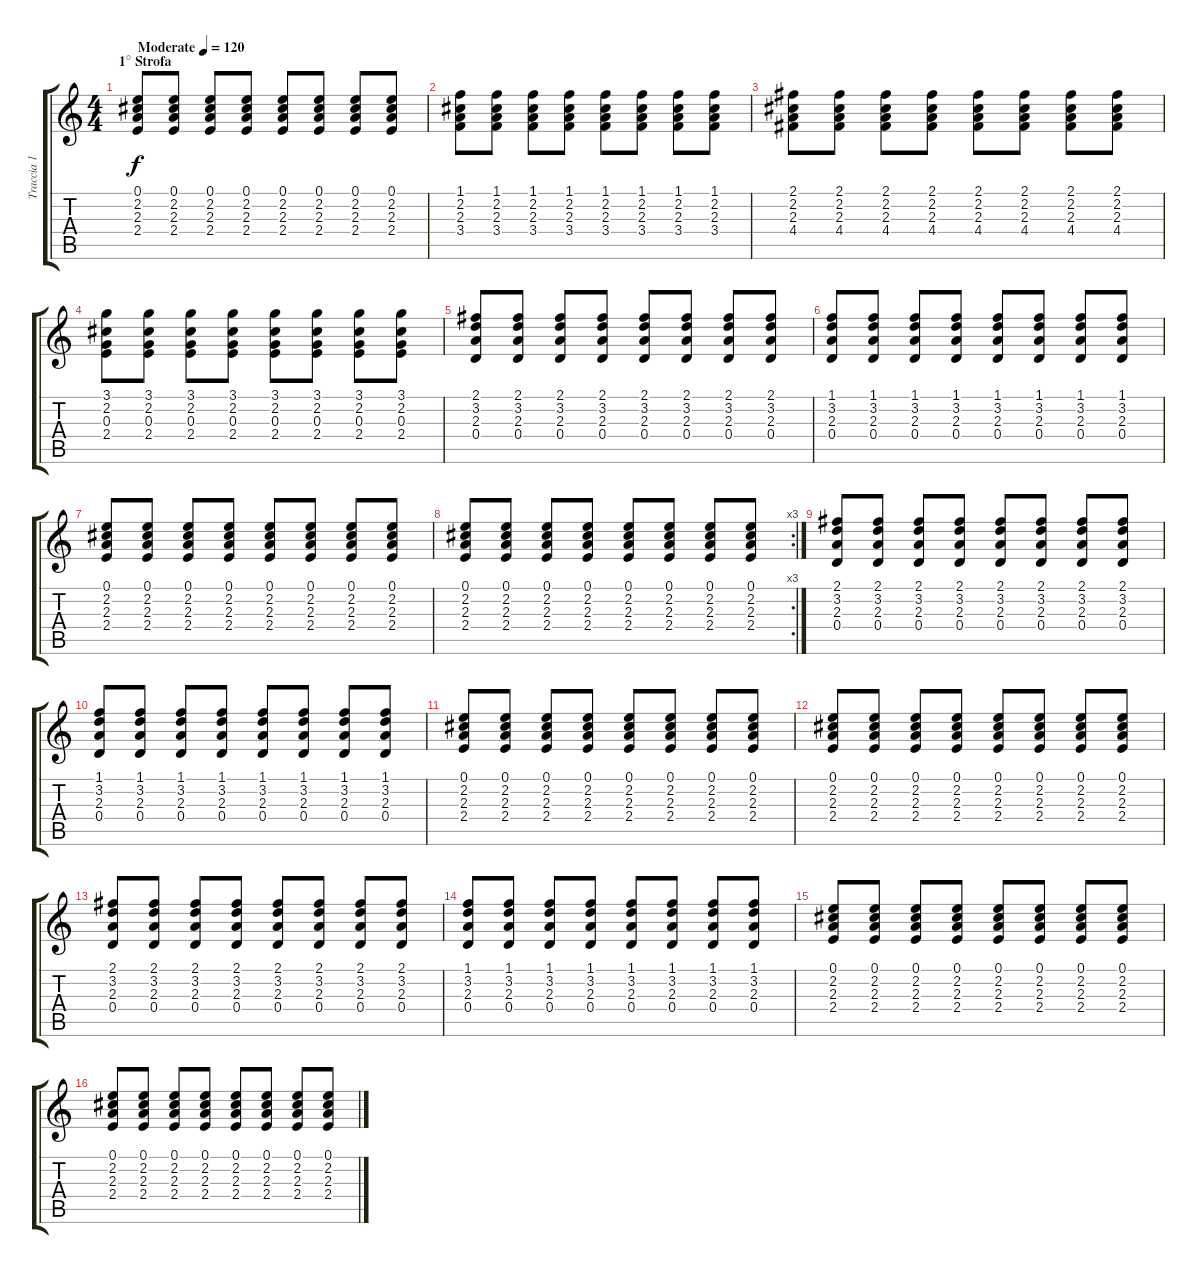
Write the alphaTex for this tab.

\track ("Traccia 1" "Traccia 1") {instrument electricguitarclean}
\staff {score tabs}
\tuning (E4 B3 G3 D3 A2 E2) {hide}
\ts (4 4)
\section ("" "1° Strofa")
\tempo (120 "Moderate")
\clef g2
\ks c
(0.1 2.2 2.3 2.4).8{dy f instrument electricguitarclean} (0.1 2.2 2.3 2.4).8 (0.1 2.2 2.3 2.4).8 (0.1 2.2 2.3 2.4).8 (0.1 2.2 2.3 2.4).8 (0.1 2.2 2.3 2.4).8 (0.1 2.2 2.3 2.4).8 (0.1 2.2 2.3 2.4).8 |
(1.1 2.2 2.3 3.4).8 (1.1 2.2 2.3 3.4).8 (1.1 2.2 2.3 3.4).8 (1.1 2.2 2.3 3.4).8 (1.1 2.2 2.3 3.4).8 (1.1 2.2 2.3 3.4).8 (1.1 2.2 2.3 3.4).8 (1.1 2.2 2.3 3.4).8 |
(2.1 2.2 2.3 4.4).8 (2.1 2.2 2.3 4.4).8 (2.1 2.2 2.3 4.4).8 (2.1 2.2 2.3 4.4).8 (2.1 2.2 2.3 4.4).8 (2.1 2.2 2.3 4.4).8 (2.1 2.2 2.3 4.4).8 (2.1 2.2 2.3 4.4).8 |
(3.1 2.2 0.3 2.4).8 (3.1 2.2 0.3 2.4).8 (3.1 2.2 0.3 2.4).8 (3.1 2.2 0.3 2.4).8 (3.1 2.2 0.3 2.4).8 (3.1 2.2 0.3 2.4).8 (3.1 2.2 0.3 2.4).8 (3.1 2.2 0.3 2.4).8 |
(2.1 3.2 2.3 0.4).8 (2.1 3.2 2.3 0.4).8 (2.1 3.2 2.3 0.4).8 (2.1 3.2 2.3 0.4).8 (2.1 3.2 2.3 0.4).8 (2.1 3.2 2.3 0.4).8 (2.1 3.2 2.3 0.4).8 (2.1 3.2 2.3 0.4).8 |
(1.1 3.2 2.3 0.4).8 (1.1 3.2 2.3 0.4).8 (1.1 3.2 2.3 0.4).8 (1.1 3.2 2.3 0.4).8 (1.1 3.2 2.3 0.4).8 (1.1 3.2 2.3 0.4).8 (1.1 3.2 2.3 0.4).8 (1.1 3.2 2.3 0.4).8 |
(0.1 2.2 2.3 2.4).8 (0.1 2.2 2.3 2.4).8 (0.1 2.2 2.3 2.4).8 (0.1 2.2 2.3 2.4).8 (0.1 2.2 2.3 2.4).8 (0.1 2.2 2.3 2.4).8 (0.1 2.2 2.3 2.4).8 (0.1 2.2 2.3 2.4).8 |
\rc 3
(0.1 2.2 2.3 2.4).8 (0.1 2.2 2.3 2.4).8 (0.1 2.2 2.3 2.4).8 (0.1 2.2 2.3 2.4).8 (0.1 2.2 2.3 2.4).8 (0.1 2.2 2.3 2.4).8 (0.1 2.2 2.3 2.4).8 (0.1 2.2 2.3 2.4).8 |
(2.1 3.2 2.3 0.4).8 (2.1 3.2 2.3 0.4).8 (2.1 3.2 2.3 0.4).8 (2.1 3.2 2.3 0.4).8 (2.1 3.2 2.3 0.4).8 (2.1 3.2 2.3 0.4).8 (2.1 3.2 2.3 0.4).8 (2.1 3.2 2.3 0.4).8 |
(1.1 3.2 2.3 0.4).8 (1.1 3.2 2.3 0.4).8 (1.1 3.2 2.3 0.4).8 (1.1 3.2 2.3 0.4).8 (1.1 3.2 2.3 0.4).8 (1.1 3.2 2.3 0.4).8 (1.1 3.2 2.3 0.4).8 (1.1 3.2 2.3 0.4).8 |
(0.1 2.2 2.3 2.4).8 (0.1 2.2 2.3 2.4).8 (0.1 2.2 2.3 2.4).8 (0.1 2.2 2.3 2.4).8 (0.1 2.2 2.3 2.4).8 (0.1 2.2 2.3 2.4).8 (0.1 2.2 2.3 2.4).8 (0.1 2.2 2.3 2.4).8 |
(0.1 2.2 2.3 2.4).8 (0.1 2.2 2.3 2.4).8 (0.1 2.2 2.3 2.4).8 (0.1 2.2 2.3 2.4).8 (0.1 2.2 2.3 2.4).8 (0.1 2.2 2.3 2.4).8 (0.1 2.2 2.3 2.4).8 (0.1 2.2 2.3 2.4).8 |
(2.1 3.2 2.3 0.4).8 (2.1 3.2 2.3 0.4).8 (2.1 3.2 2.3 0.4).8 (2.1 3.2 2.3 0.4).8 (2.1 3.2 2.3 0.4).8 (2.1 3.2 2.3 0.4).8 (2.1 3.2 2.3 0.4).8 (2.1 3.2 2.3 0.4).8 |
(1.1 3.2 2.3 0.4).8 (1.1 3.2 2.3 0.4).8 (1.1 3.2 2.3 0.4).8 (1.1 3.2 2.3 0.4).8 (1.1 3.2 2.3 0.4).8 (1.1 3.2 2.3 0.4).8 (1.1 3.2 2.3 0.4).8 (1.1 3.2 2.3 0.4).8 |
(0.1 2.2 2.3 2.4).8 (0.1 2.2 2.3 2.4).8 (0.1 2.2 2.3 2.4).8 (0.1 2.2 2.3 2.4).8 (0.1 2.2 2.3 2.4).8 (0.1 2.2 2.3 2.4).8 (0.1 2.2 2.3 2.4).8 (0.1 2.2 2.3 2.4).8 |
(0.1 2.2 2.3 2.4).8 (0.1 2.2 2.3 2.4).8 (0.1 2.2 2.3 2.4).8 (0.1 2.2 2.3 2.4).8 (0.1 2.2 2.3 2.4).8 (0.1 2.2 2.3 2.4).8 (0.1 2.2 2.3 2.4).8 (0.1 2.2 2.3 2.4).8
